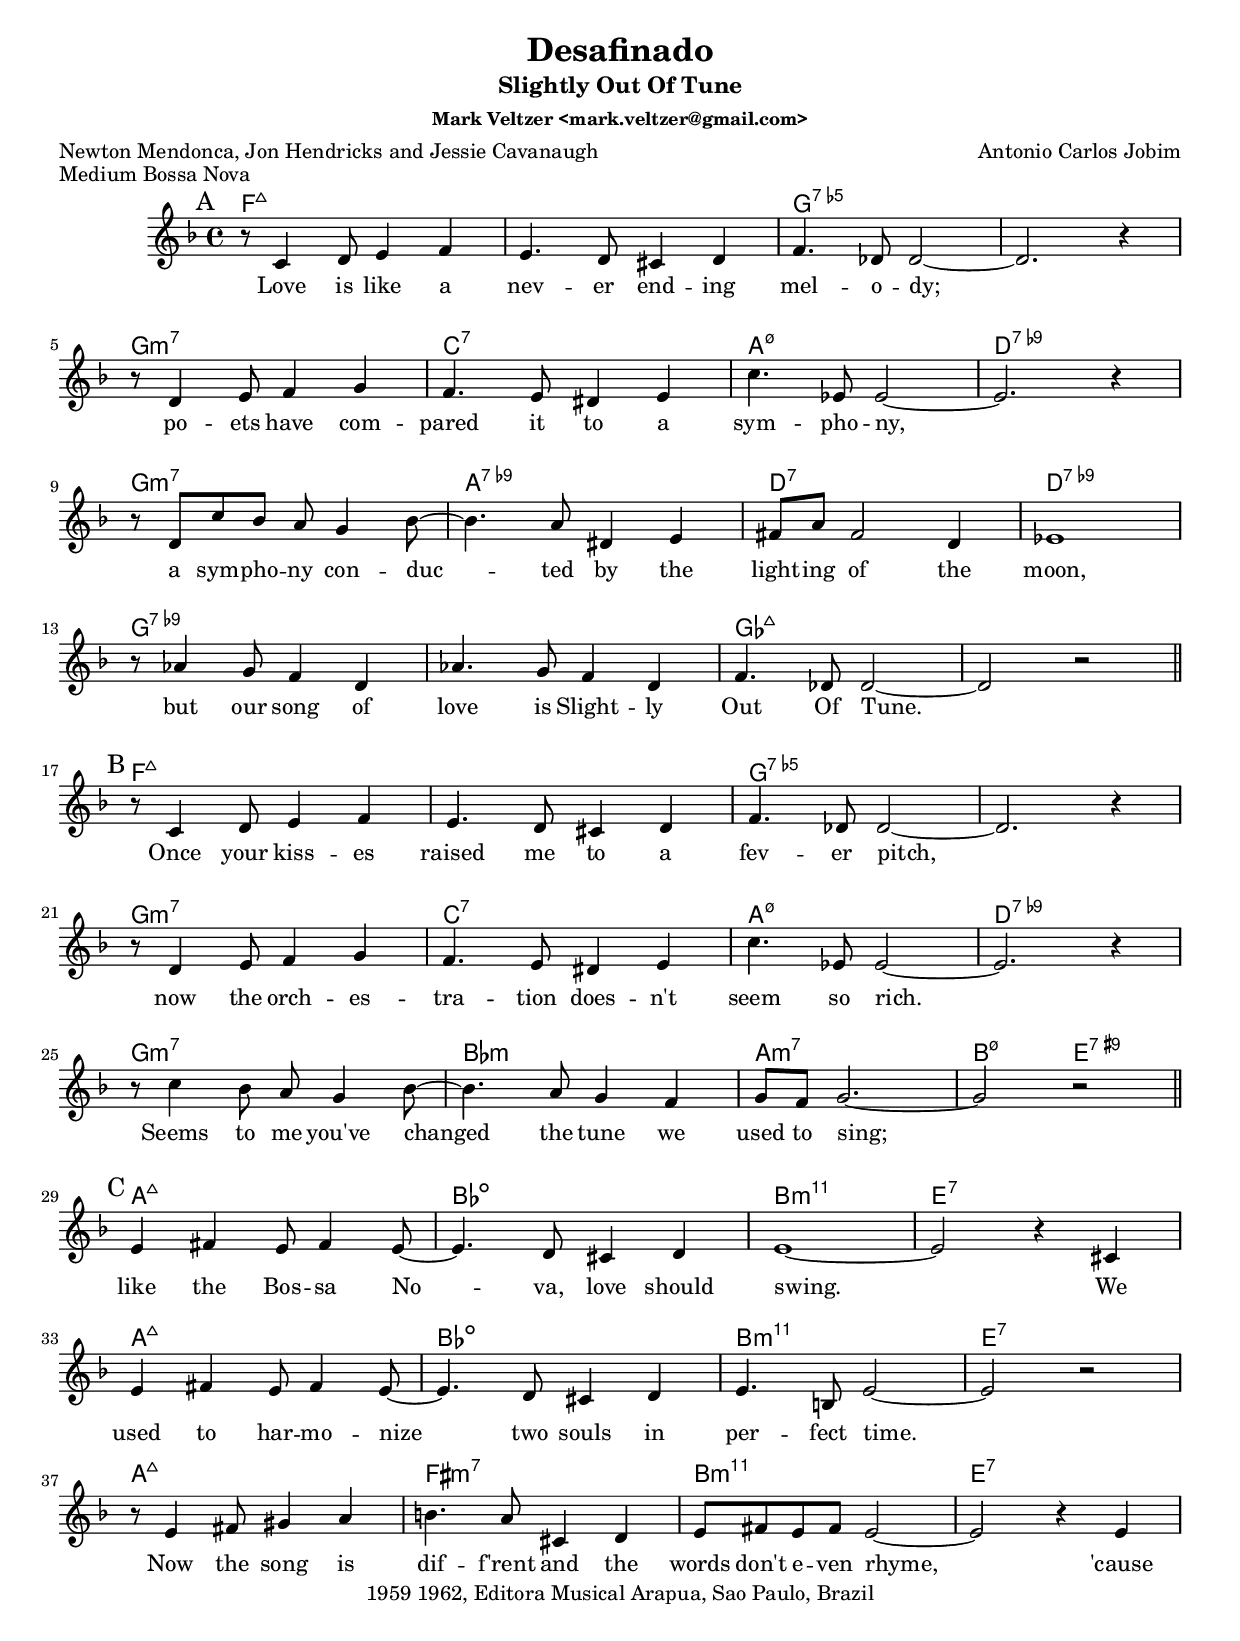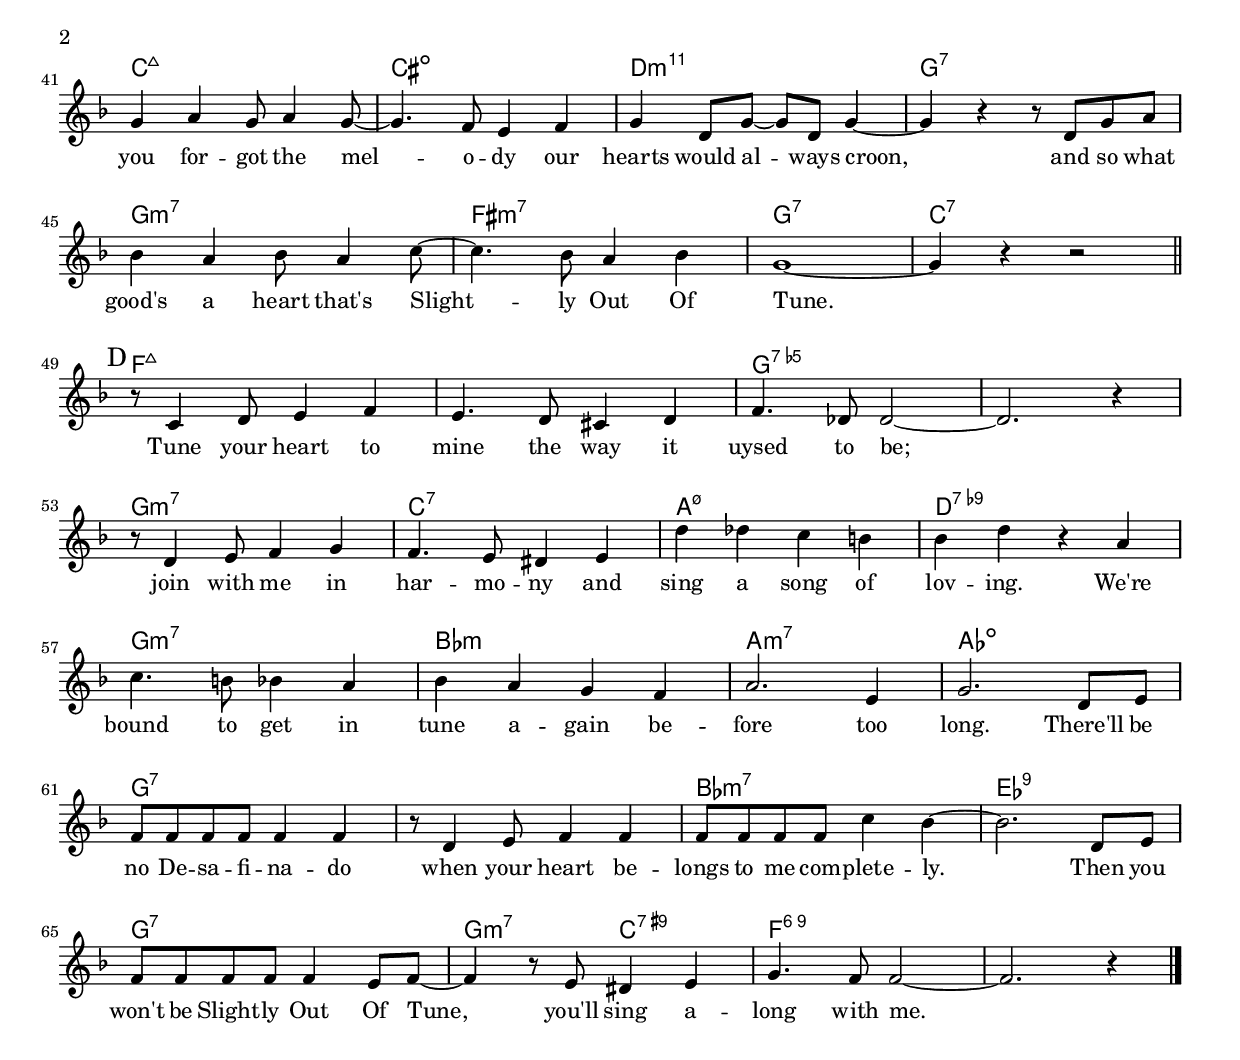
\include "src/include/common.lyi"
\header{
	title="Desafinado"
	subtitle="Slightly Out Of Tune"
	composer="Antonio Carlos Jobim"
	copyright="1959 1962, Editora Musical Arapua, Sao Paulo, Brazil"
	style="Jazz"
	piece="Medium Bossa Nova"
	poet="Newton Mendonca, Jon Hendricks and Jessie Cavanaugh"

	completion="5"
	uuid="c3fff540-a26e-11df-9435-0019d11e5a41"
}

%{
	TODO:
%}

\score {
<<
\chords {
	\set chordChanges = ##t
%%	\set ChordNames.midiInstrument = #"electric guitar (jazz)"
%%	\set ChordNames.midiInstrument = #"piano"
	\set ChordNames.midiInstrument = #"acoustic grand"
%%	\set ChordNames.midiInstrument = #"string ensemble 1"
%%	\set ChordNames.midiInstrument = #"percussive organ"

	f1:maj7 | f1:maj7 | g1:7.5- | g1:7.5- | g1:m7 | c1:7 | a1:m7.5- | d1:9- |
	g1:m7 | a1:9- | d1:7 | d1:9- | g1:9- | g1:9- | ges1:maj7 | ges1:maj7 \bar "||"
	f1:maj7 | f1:maj7 | g1:7.5- | g1:7.5- | g1:m7 | c1:7 | a1:m7.5- | d1:9- |
	g1:m7 | bes1:m | a1:m7 | b2:m7.5- e2:9+ \bar "||"
	a1:maj7 | bes1:dim | b1:m11 | e1:7 |
	a1:maj7 | bes1:dim | b1:m11 | e1:7 |
	a1:maj7 | fis1:m7 | b1:m11 | e1:7 |
	c1:maj7 | cis1:dim | d1:m11 | g1:7 |
	g1:m7 | fis1:m7 | g1:7 | c1:7 \bar "||"
	f1:maj7 | f1:maj7 | g1:7.5- | g1:7.5- | g1:m7 | c1:7 | a1:m7.5- | d1:9- |
	g1:m7 | bes1:m | a1:m7 | aes1:dim | g1:7 | g1:7 | bes1:m7 | ees1:9 |
	g1:7 | g2:m7 c2:9+ | f1:6.9 | f1:6.9 \bar "|."
}

\new Voice="melody" {
	\time 4/4
	\key f \major
	\set Staff.midiInstrument = #"flute"
\mark "A"
	r8 c'4 d'8 e'4 f' |
	e'4. d'8 cis'4 d' |
	f'4. des'8 des'2 ~ |
	des'2. r4 | \break
	r8 d'4 e'8 f'4 g' |
	f'4. e'8 dis'4 e' |
	c''4. ees'8 ees'2 ~ |
	ees'2. r4 | \break
	r8 d' c'' bes' a' g'4 bes'8 ~ |
	bes'4. a'8 dis'4 e' |
	fis'8 a' fis'2 d'4 |
	ees'1 | \break
	r8 aes'4 g'8 f'4 d' |
	aes'4. g'8 f'4 d' |
	f'4. des'8 des'2 ~ |
	des' r | \break
\mark "B"
	r8 c'4 d'8 e'4 f' |
	e'4. d'8 cis'4 d' |
	f'4. des'8 des'2 ~ |
	des'2. r4 | \break
	r8 d'4 e'8 f'4 g' |
	f'4. e'8 dis'4 e' |
	c''4. ees'8 ees'2 ~ |
	ees'2. r4 | \break
	r8 c''4 bes'8 a' g'4 bes'8 ~ |
	bes'4. a'8 g'4 f' |
	g'8 f' g'2. ~ |
	g'2 r | \break
\mark "C"
	e'4 fis' e'8 fis'4 e'8 ~ |
	e'4. d'8 cis'4 d' |
	e'1 ~ |
	e'2 r4 cis' | \break
	e' fis' e'8 fis'4 e'8 ~ |
	e'4. d'8 cis'4 d' |
	e'4. b8 e'2 ~ |
	e' r | \break
	r8 e'4 fis'8 gis'4 a' |
	b'4. a'8 cis'4 d' |
	e'8 fis' e' fis' e'2 ~ |
	e' r4 e' | \break
	g' a' g'8 a'4 g'8 ~ |
	g'4. f'8 e'4 f' |
	g' d'8 g' ~ g' d' g'4 ~ |
	g' r r8 d' g' a' | \break
	bes'4 a' bes'8 a'4 c''8 ~ |
	c''4. bes'8 a'4 bes' |
	g'1 ~ |
	g'4 r r2 | \break
\mark "D"
	r8 c'4 d'8 e'4 f' |
	e'4. d'8 cis'4 d' |
	f'4. des'8 des'2 ~ |
	des'2. r4 | \break
	r8 d'4 e'8 f'4 g' |
	f'4. e'8 dis'4 e' |
	d'' des'' c'' b' |
	bes' d'' r a' | \break

	c''4. b'8 bes'4 a' |
	bes' a' g' f' |
	a'2. e'4 |
	g'2. d'8 e' | \break
	f' f' f' f' f'4 f' |
	r8 d'4 e'8 f'4 f' |
	f'8 f' f' f' c''4 bes' ~ |
	bes'2. d'8 e' | \break
	f' f' f' f' f'4 e'8 f' ~ |
	f'4 r8 e' dis'4 e' |
	g'4. f'8 f'2 ~ |
	f'2. r4 \bar "|."
}

\new Lyrics \lyricsto "melody" {
	Love is like a nev -- er end -- ing mel -- o -- dy;
	po -- ets have com -- pared it to a sym -- pho -- ny,
	a sym -- pho -- ny con -- duc -- ted by the light -- ing of the moon,
	but our song of love is Slight -- ly Out Of Tune.

	Once your kiss -- es raised me to a fev -- er pitch,
	now the orch -- es -- tra -- tion does -- n't seem so rich.
	Seems to me you've changed the tune we used to sing;

	like the Bos -- sa No -- va, love should swing.
	We used to har -- mo -- nize two souls in per -- fect time.
	Now the song is dif -- f'rent and the words don't e -- ven rhyme,
	'cause you for -- got the mel -- o -- dy our hearts would al -- ways croon,
	and so what good's a heart that's Slight -- ly Out Of Tune.

	Tune your heart to mine the way it uysed to be;
	join with me in har -- mo -- ny and sing a song of lov -- ing.
	We're bound to get in tune a -- gain be -- fore too long.
	There'll be no De -- sa -- fi -- na -- do when your heart be -- longs to me com -- plete -- ly.
	Then you won't be Slight -- ly Out Of Tune, you'll sing a -- long with me.
}
>>
	\midi {
		\context {
			\Score
			tempoWholesPerMinute = #(ly:make-moment 130 4)
		}
	}
	\layout {}
}
